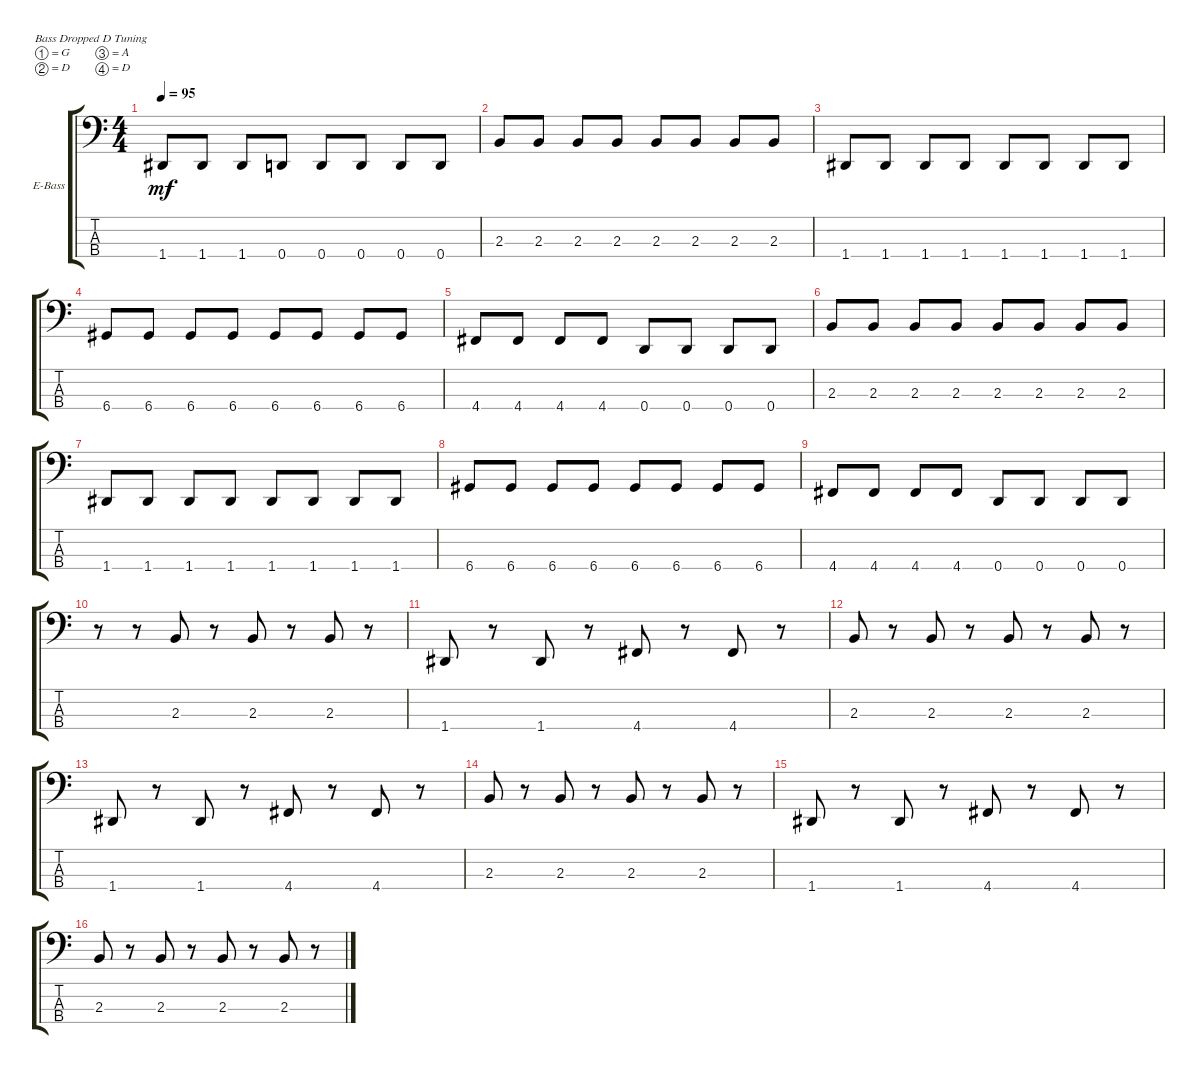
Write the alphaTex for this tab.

\defaultSystemsLayout 4
\bracketExtendMode groupsimilarinstruments
\firstSystemTrackNameOrientation horizontal
\otherSystemsTrackNameOrientation horizontal
\track ("Electric Bass" "E-Bass") {instrument electricbassfinger}
\staff {score tabs}
\tuning (G2 D2 A1 D1)
\ts (4 4)
\tempo 95
\clef f4
\ks c
1.4.8{dy mf} 1.4.8 1.4.8 0.4.8 0.4.8 0.4.8 0.4.8 0.4.8 |
2.3.8 2.3.8 2.3.8 2.3.8 2.3.8 2.3.8 2.3.8 2.3.8 |
1.4.8 1.4.8 1.4.8 1.4.8 1.4.8 1.4.8 1.4.8 1.4.8 |
6.4.8 6.4.8 6.4.8 6.4.8 6.4.8 6.4.8 6.4.8 6.4.8 |
4.4.8 4.4.8 4.4.8 4.4.8 0.4.8 0.4.8 0.4.8 0.4.8 |
2.3.8 2.3.8 2.3.8 2.3.8 2.3.8 2.3.8 2.3.8 2.3.8 |
1.4.8 1.4.8 1.4.8 1.4.8 1.4.8 1.4.8 1.4.8 1.4.8 |
6.4.8 6.4.8 6.4.8 6.4.8 6.4.8 6.4.8 6.4.8 6.4.8 |
4.4.8 4.4.8 4.4.8 4.4.8 0.4.8 0.4.8 0.4.8 0.4.8 |
r.8 r.8 2.3.8 r.8 2.3.8 r.8 2.3.8 r.8 |
1.4.8 r.8 1.4.8 r.8 4.4.8 r.8 4.4.8 r.8 |
2.3.8 r.8 2.3.8 r.8 2.3.8 r.8 2.3.8 r.8 |
1.4.8 r.8 1.4.8 r.8 4.4.8 r.8 4.4.8 r.8 |
2.3.8 r.8 2.3.8 r.8 2.3.8 r.8 2.3.8 r.8 |
1.4.8 r.8 1.4.8 r.8 4.4.8 r.8 4.4.8 r.8 |
2.3.8 r.8 2.3.8 r.8 2.3.8 r.8 2.3.8 r.8
